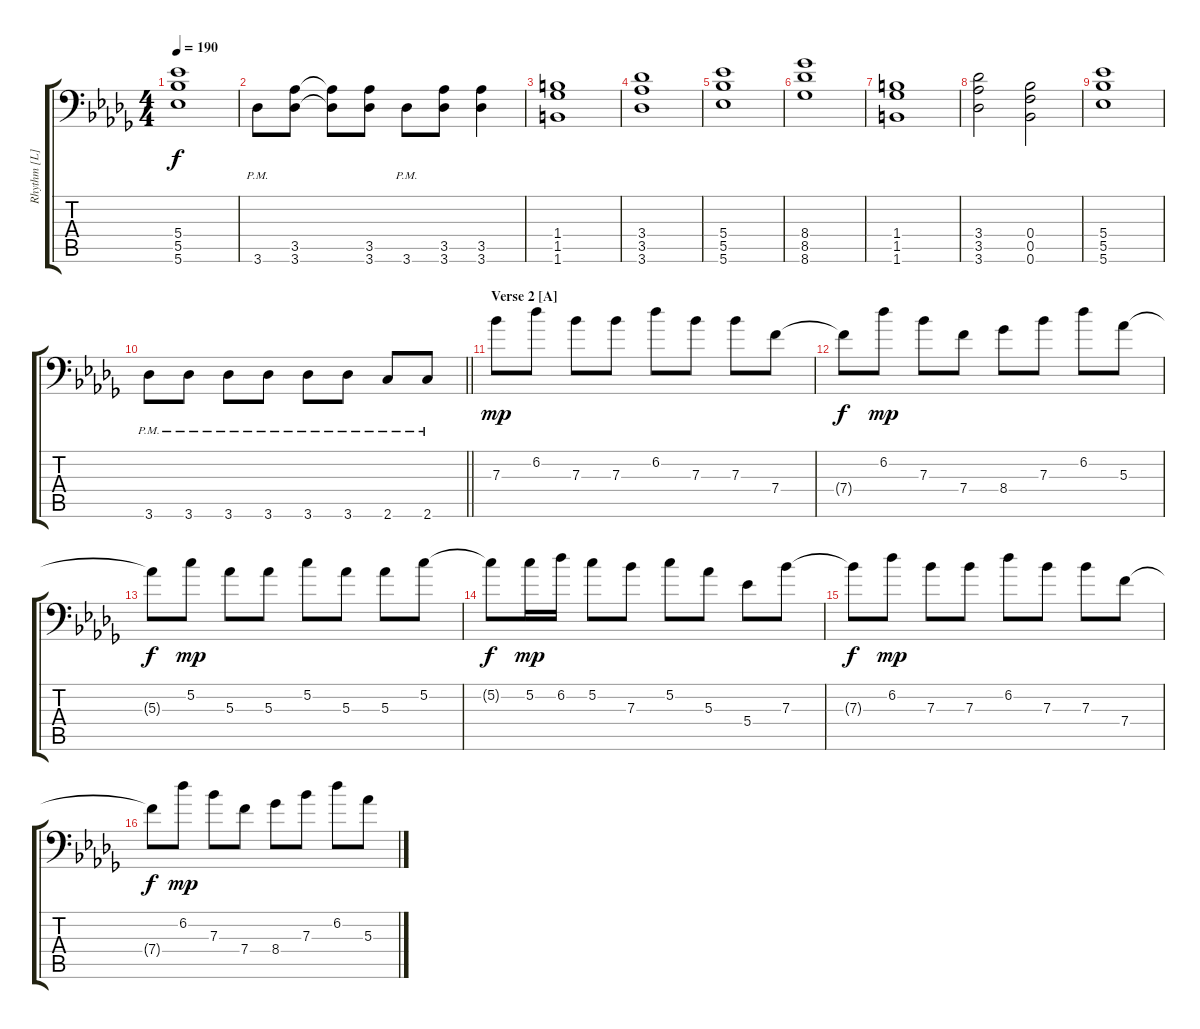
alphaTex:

\track ("Rhythm [L]" "Rhythm [L]") {instrument distortionguitar}
\staff {score tabs}
\tuning (C4 G3 Eb3 Bb2 F2 Bb1) {hide}
\ts (4 4)
\tempo 190
\clef f4
\ks db
(5.4 5.5 5.6).1{dy f} |
3.6{pm}.8 (3.5 3.6).8 (3.5{t} 3.6{t}).8 (3.5 3.6).8 3.6{pm}.8 (3.5 3.6).8 (3.5 3.6).4 |
(1.4 1.5 1.6).1 |
(3.4 3.5 3.6).1 |
(5.4 5.5 5.6).1 |
(8.4 8.5 8.6).1 |
(1.4 1.5 1.6).1 |
(3.4 3.5 3.6).2 (0.4 0.5 0.6).2 |
(5.4 5.5 5.6).1 |
\barLineRight lightlight
3.6{pm}.8 3.6{pm}.8 3.6{pm}.8 3.6{pm}.8 3.6{pm}.8 3.6{pm}.8 2.6{pm}.8 2.6{pm}.8 |
\section ("" "Verse 2 [A]")
7.3.8{dy mp} 6.2.8 7.3.8 7.3.8 6.2.8 7.3.8 7.3.8 7.4.8 |
7.4{t}.8{dy f} 6.2.8{dy mp} 7.3.8 7.4.8 8.4.8 7.3.8 6.2.8 5.3.8 |
5.3{t}.8{dy f} 5.2.8{dy mp} 5.3.8 5.3.8 5.2.8 5.3.8 5.3.8 5.2.8 |
5.2{t}.8{dy f} 5.2.16{dy mp} 6.2.16 5.2.8 7.3.8 5.2.8 5.3.8 5.4.8 7.3.8 |
7.3{t}.8{dy f} 6.2.8{dy mp} 7.3.8 7.3.8 6.2.8 7.3.8 7.3.8 7.4.8 |
7.4{t}.8{dy f} 6.2.8{dy mp} 7.3.8 7.4.8 8.4.8 7.3.8 6.2.8 5.3.8
